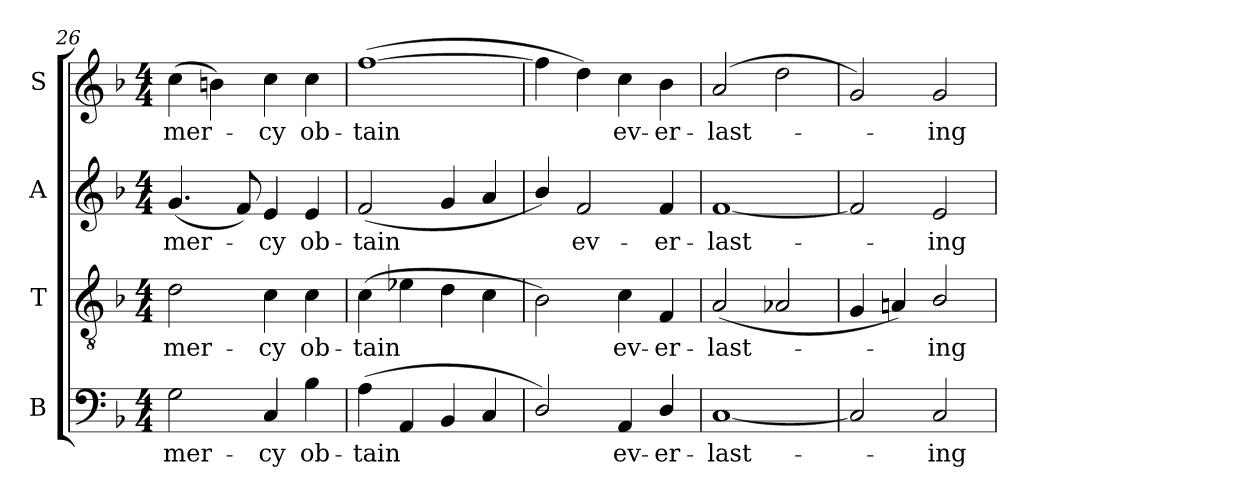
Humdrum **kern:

**kern	**text	**kern	**text	**kern	**text	**kern	**text
*part4	*part4	*part3	*part3	*part2	*part2	*part1	*part1
*staff4	*staff4	*staff3	*staff3	*staff2	*staff2	*staff1	*staff1
*I"B	*	*I"T	*	*I"A	*	*I"S	*
*I'B.	*	*I'T.	*	*I'A.	*	*I'S.	*
!!LO:LB:g=z
*clefF4	*	*clefGv2	*	*clefG2	*	*clefG2	*
*	*	*ITrd7c12	*	*	*	*	*
*k[b-]	*	*k[b-]	*	*k[b-]	*	*k[b-]	*
*F:	*	*F:	*	*F:	*	*F:	*
*M4/4	*	*M4/4	*	*M4/4	*	*M4/4	*
=26	=26	=26	=26	=26	=26	=26	=26
!	!LO:LY:b:color=#000000	!	!	!	!	!	!
!	!	!	!LO:LY:b:color=#000000	!	!	!	!
!	!	!	!	!	!LO:LY:b:color=#000000	!	!
!	!	!	!	!	!	!	!LO:LY:b:color=#000000
2Gi\	mer-	2Di\	mer-	(4.gi/	mer-	(4cci\	mer-
.	.	.	.	.	.	4bni\)	.
.	.	.	.	8fi/)	.	.	.
!	!LO:LY:b:color=#000000	!	!	!	!	!	!
!	!	!	!LO:LY:b:color=#000000	!	!	!	!
!	!	!	!	!	!LO:LY:b:color=#000000	!	!
!	!	!	!	!	!	!	!LO:LY:b:color=#000000
4Ci/	-cy	4Ci\	-cy	4ei/	-cy	4cci\	-cy
!	!LO:LY:b:color=#000000	!	!	!	!	!	!
!	!	!	!LO:LY:b:color=#000000	!	!	!	!
!	!	!	!	!	!LO:LY:b:color=#000000	!	!
!	!	!	!	!	!	!	!LO:LY:b:color=#000000
4B-i\	ob-	4Ci\	ob-	4ei/	ob-	4cci\	ob-
=27	=27	=27	=27	=27	=27	=27	=27
!	!LO:LY:b:color=#000000	!	!	!	!	!	!
!	!	!	!LO:LY:b:color=#000000	!	!	!	!
!	!	!	!	!	!LO:LY:b:color=#000000	!	!
!	!	!	!	!	!	!	!LO:LY:b:color=#000000
(4Ai\	-tain	(4Ci\	-tain	(2fi/	-tain	([1ffi	-tain
4AAi/	.	4E-Xi\	.	.	.	.	.
4BB-i/	.	4Di\	.	4gi/	.	.	.
4Ci/	.	4Ci\	.	4ai/	.	.	.
=28	=28	=28	=28	=28	=28	=28	=28
2Di/)	.	2BB-i\)	.	4b-i/)	.	4ffi\]	.
!	!	!	!	!	!LO:LY:b:color=#000000	!	!
.	.	.	.	2fi/	ev-	4ddi\)	.
!	!LO:LY:b:color=#000000	!	!	!	!	!	!
!	!	!	!LO:LY:b:color=#000000	!	!	!	!
!	!	!	!	!	!	!	!LO:LY:b:color=#000000
4AAi/	ev-	4Ci\	ev-	.	.	4cci\	ev-
!	!LO:LY:b:color=#000000	!	!	!	!	!	!
!	!	!	!LO:LY:b:color=#000000	!	!	!	!
!	!	!	!	!	!LO:LY:b:color=#000000	!	!
!	!	!	!	!	!	!	!LO:LY:b:color=#000000
4Di/	-er-	4FFi/	-er-	4fi/	-er-	4b-i\	-er-
=29	=29	=29	=29	=29	=29	=29	=29
!	!LO:LY:b:color=#000000	!	!	!	!	!	!
!	!	!	!LO:LY:b:color=#000000	!	!	!	!
!	!	!	!	!	!LO:LY:b:color=#000000	!	!
!	!	!	!	!	!	!	!LO:LY:b:color=#000000
[1Ci	-last-	(2AAi/	-last-	[1fi	-last-	(2ai/	-last-
.	.	2AA-Xi/	.	.	.	2ddi\	.
=30	=30	=30	=30	=30	=30	=30	=30
2Ci/]	.	4GGi/	.	2fi/]	.	2gi/)	.
.	.	4AAni/)	.	.	.	.	.
!	!LO:LY:b:color=#000000	!	!	!	!	!	!
!	!	!	!LO:LY:b:color=#000000	!	!	!	!
!	!	!	!	!	!LO:LY:b:color=#000000	!	!
!	!	!	!	!	!	!	!LO:LY:b:color=#000000
2Ci/	-ing	2BB-i/	-ing	2ei/	-ing	2gi/	-ing
=	=	=	=	=	=	=	=
*-	*-	*-	*-	*-	*-	*-	*-
